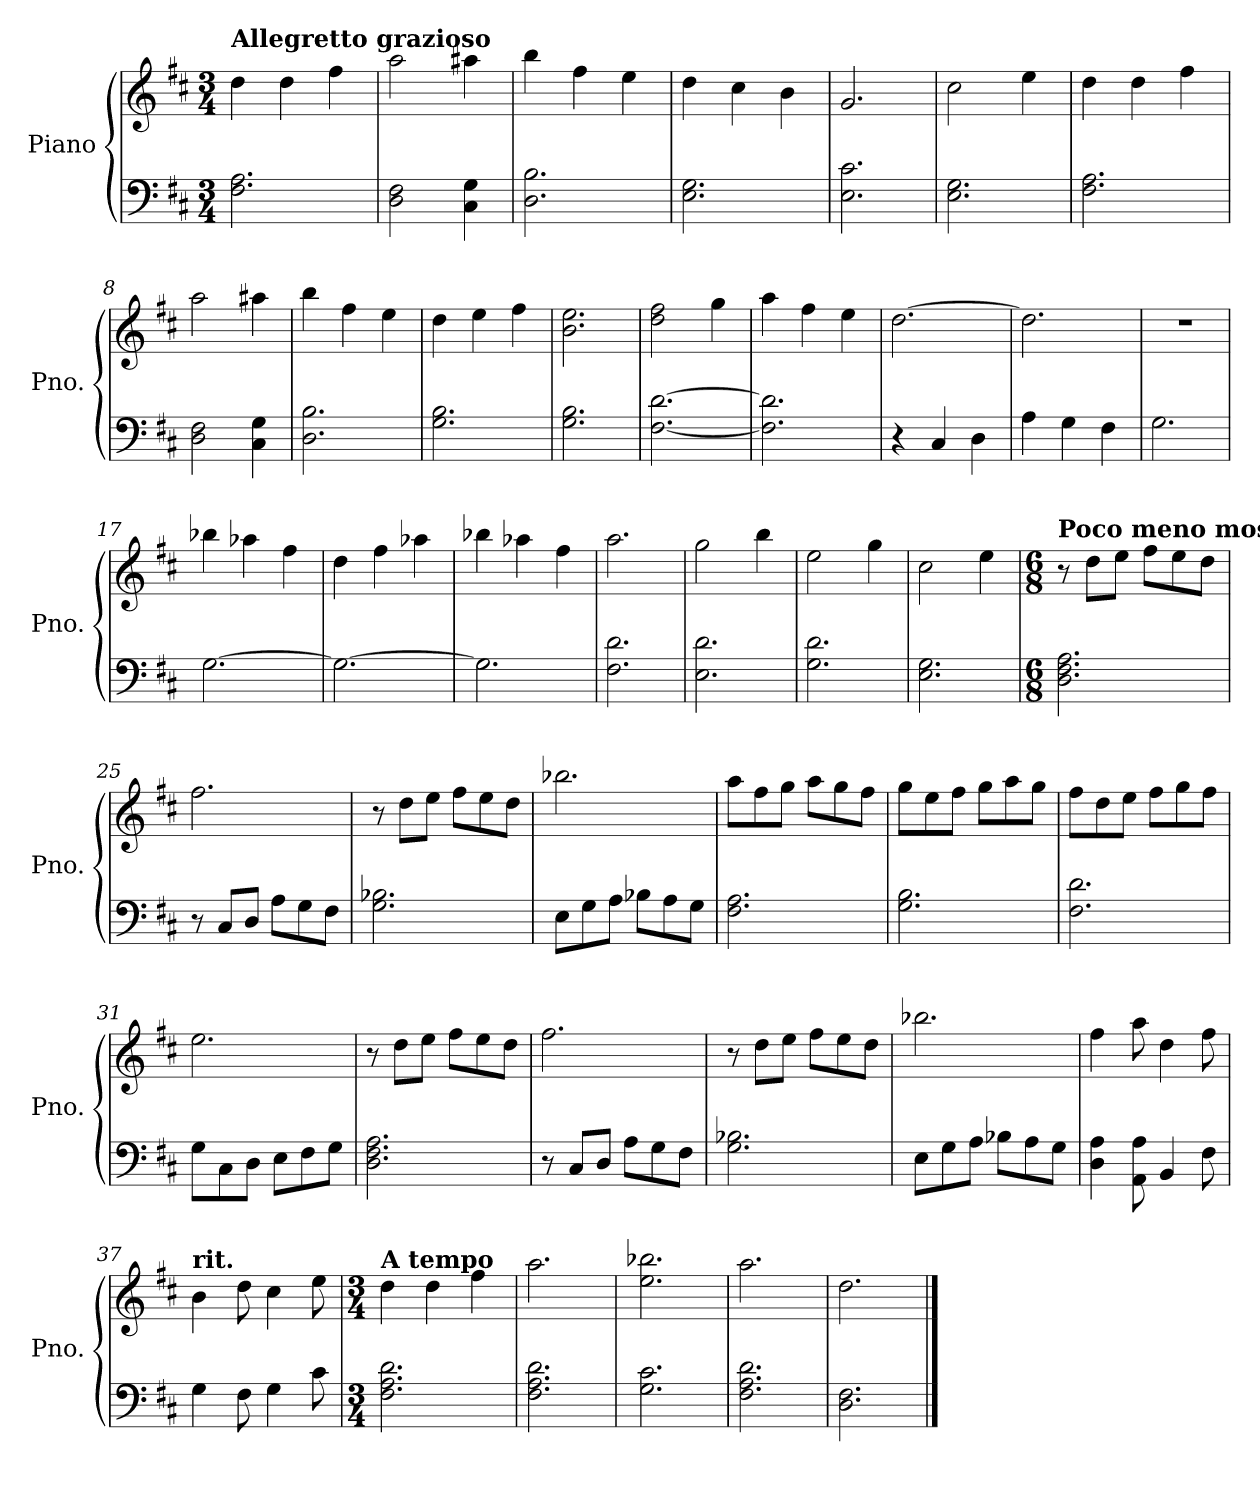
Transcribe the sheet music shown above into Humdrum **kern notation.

**kern	**kern
*part1	*part1
*staff2	*staff1
*I"Piano	*
*I'Pno.	*
*clefF4	*clefG2
*k[f#c#]	*k[f#c#]
*M3/4	*M3/4
=1	=1
!	!LO:TX:a:B:t=Allegretto grazioso
2.F#\ 2.A\	4dd\
.	4dd\
.	4ff#\
=2	=2
2D\ 2F#\	2aa\
4C#\ 4G\	4aa#X\
=3	=3
2.D\ 2.B\	4bb\
.	4ff#\
.	4ee\
=4	=4
2.E\ 2.G\	4dd\
.	4cc#\
.	4b\
=5	=5
2.E\ 2.c#\	2.g/
=6	=6
2.E\ 2.G\	2cc#\
.	4ee\
!!LO:LB:g=z
=7	=7
2.F#\ 2.A\	4dd\
.	4dd\
.	4ff#\
=8	=8
2D\ 2F#\	2aa\
4C#\ 4G\	4aa#X\
=9	=9
2.D\ 2.B\	4bb\
.	4ff#\
.	4ee\
=10	=10
2.G\ 2.B\	4dd\
.	4ee\
.	4ff#\
=11	=11
2.G\ 2.B\	2.b\ 2.ee\
=12	=12
[2.F#\ [2.d\	2dd\ 2ff#\
.	4gg\
=13	=13
2.F#\] 2.d\]	4aa\
.	4ff#\
.	4ee\
=14	=14
4r	[2.dd\
4C#/	.
4D\	.
=15	=15
4A\	2.dd\]
4G\	.
4F#\	.
=16	=16
2.G\	2.r
!!LO:LB:g=z
=17	=17
[2.G\	4bb-X\
.	4aa-X\
.	4ff#\
=18	=18
2.G\_	4dd\
.	4ff#\
.	4aa-X\
=19	=19
2.G\]	4bb-X\
.	4aa-X\
.	4ff#\
=20	=20
2.F#\ 2.d\	2.aa\
=21	=21
2.E\ 2.d\	2gg\
.	4bb\
=22	=22
2.G\ 2.d\	2ee\
.	4gg\
=23	=23
2.E\ 2.G\	2cc#\
.	4ee\
!!LO:LB:g=z
=24	=24
*M6/8	*M6/8
!	!LO:TX:a:B:t=Poco meno mosso
2.D\ 2.F#\ 2.A\	8r
.	8dd\L
.	8ee\J
.	8ff#\L
.	8ee\
.	8dd\J
=25	=25
8r	2.ff#\
8C#/L	.
8D/J	.
8A\L	.
8G\	.
8F#\J	.
=26	=26
2.G\ 2.B-X\	8r
.	8dd\L
.	8ee\J
.	8ff#\L
.	8ee\
.	8dd\J
=27	=27
8E\L	2.bb-X\
8G\	.
8A\J	.
8B-X\L	.
8A\	.
8G\J	.
=28	=28
2.F#\ 2.A\	8aa\L
.	8ff#\
.	8gg\J
.	8aa\L
.	8gg\
.	8ff#\J
=29	=29
2.G\ 2.B\	8gg\L
.	8ee\
.	8ff#\J
.	8gg\L
.	8aa\
.	8gg\J
!!LO:LB:g=z
=30	=30
2.F#\ 2.d\	8ff#\L
.	8dd\
.	8ee\J
.	8ff#\L
.	8gg\
.	8ff#\J
=31	=31
8G\L	2.ee\
8C#\	.
8D\J	.
8E\L	.
8F#\	.
8G\J	.
=32	=32
2.D\ 2.F#\ 2.A\	8r
.	8dd\L
.	8ee\J
.	8ff#\L
.	8ee\
.	8dd\J
=33	=33
8r	2.ff#\
8C#/L	.
8D/J	.
8A\L	.
8G\	.
8F#\J	.
=34	=34
2.G\ 2.B-X\	8r
.	8dd\L
.	8ee\J
.	8ff#\L
.	8ee\
.	8dd\J
=35	=35
8E\L	2.bb-X\
8G\	.
8A\J	.
8B-X\L	.
8A\	.
8G\J	.
=36	=36
4D\ 4A\	4ff#\
8AA\ 8A\	8aa\
4BB/	4dd\
8F#\	8ff#\
!!LO:LB:g=z
=37	=37
!	!LO:TX:a:B:t=rit.
4G\	4b\
8F#\	8dd\
4G\	4cc#\
8c#\	8ee\
=38	=38
*M3/4	*M3/4
!	!LO:TX:a:B:t=A tempo
2.F#\ 2.A\ 2.d\	4dd\
.	4dd\
.	4ff#\
=39	=39
2.F#\ 2.A\ 2.d\	2.aa\
=40	=40
2.G\ 2.c#\	2.ee\ 2.bb-X\
=41	=41
2.F#\ 2.A\ 2.d\	2.aa\
=42	=42
2.D\ 2.F#\	2.dd\
==	==
*-	*-
